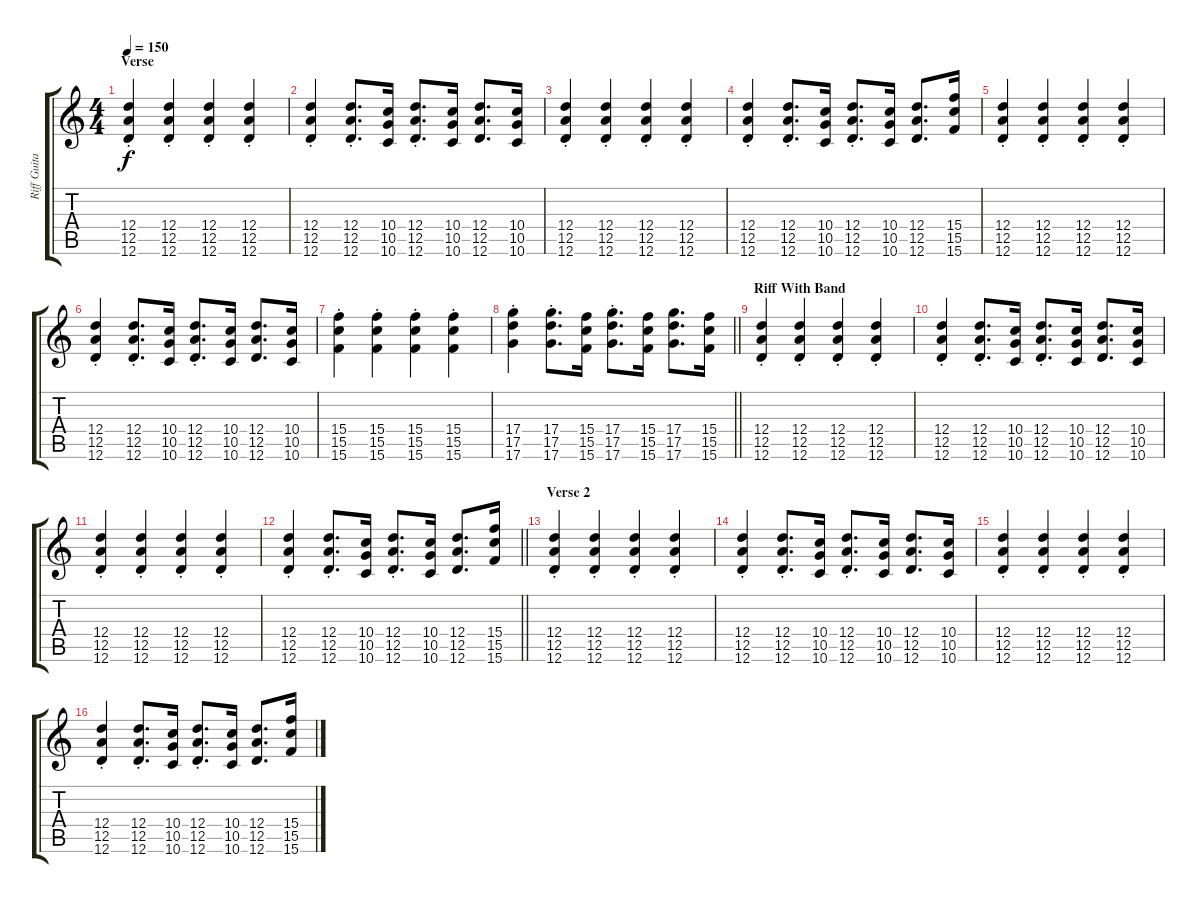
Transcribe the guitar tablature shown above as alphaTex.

\track ("Riff Guitar" "Riff Guita") {instrument distortionguitar}
\staff {score tabs}
\tuning (E4 B3 G3 D3 A2 D2) {hide}
\ts (4 4)
\section ("" "Verse")
\tempo 150
\clef g2
\ks c
(12.4{st} 12.5{st} 12.6).4{dy f} (12.4{st} 12.5{st} 12.6).4 (12.4{st} 12.5{st} 12.6).4 (12.4{st} 12.5{st} 12.6).4 |
(12.4{st} 12.5{st} 12.6).4 (12.4{st} 12.5{st} 12.6).8{d} (10.4 10.5 10.6).16 (12.4{st} 12.5{st} 12.6).8{d} (10.4 10.5 10.6).16 (12.4 12.5 12.6).8{d} (10.4 10.5 10.6).16 |
(12.4{st} 12.5{st} 12.6).4 (12.4{st} 12.5{st} 12.6).4 (12.4{st} 12.5{st} 12.6).4 (12.4{st} 12.5{st} 12.6).4 |
(12.4{st} 12.5{st} 12.6).4 (12.4{st} 12.5{st} 12.6).8{d} (10.4 10.5 10.6).16 (12.4{st} 12.5{st} 12.6).8{d} (10.4 10.5 10.6).16 (12.4 12.5 12.6).8{d} (15.4 15.5 15.6).16 |
(12.4{st} 12.5{st} 12.6).4 (12.4{st} 12.5{st} 12.6).4 (12.4{st} 12.5{st} 12.6).4 (12.4{st} 12.5{st} 12.6).4 |
(12.4{st} 12.5{st} 12.6).4 (12.4{st} 12.5{st} 12.6).8{d} (10.4 10.5 10.6).16 (12.4{st} 12.5{st} 12.6).8{d} (10.4 10.5 10.6).16 (12.4 12.5 12.6).8{d} (10.4 10.5 10.6).16 |
(15.4{st} 15.5{st} 15.6).4 (15.4{st} 15.5{st} 15.6).4 (15.4{st} 15.5{st} 15.6).4 (15.4{st} 15.5{st} 15.6).4 |
\barLineRight lightlight
(17.4{st} 17.5{st} 17.6).4 (17.4{st} 17.5{st} 17.6).8{d} (15.4 15.5 15.6).16 (17.4{st} 17.5{st} 17.6).8{d} (15.4 15.5 15.6).16 (17.4 17.5 17.6).8{d} (15.4 15.5 15.6).16 |
\section ("" "Riff With Band")
(12.4{st} 12.5{st} 12.6).4 (12.4{st} 12.5{st} 12.6).4 (12.4{st} 12.5{st} 12.6).4 (12.4{st} 12.5{st} 12.6).4 |
(12.4{st} 12.5{st} 12.6).4 (12.4{st} 12.5{st} 12.6).8{d} (10.4 10.5 10.6).16 (12.4{st} 12.5{st} 12.6).8{d} (10.4 10.5 10.6).16 (12.4 12.5 12.6).8{d} (10.4 10.5 10.6).16 |
(12.4{st} 12.5{st} 12.6).4 (12.4{st} 12.5{st} 12.6).4 (12.4{st} 12.5{st} 12.6).4 (12.4{st} 12.5{st} 12.6).4 |
\barLineRight lightlight
(12.4{st} 12.5{st} 12.6).4 (12.4{st} 12.5{st} 12.6).8{d} (10.4 10.5 10.6).16 (12.4{st} 12.5{st} 12.6).8{d} (10.4 10.5 10.6).16 (12.4 12.5 12.6).8{d} (15.4 15.5 15.6).16 |
\section ("" "Verse 2")
(12.4{st} 12.5{st} 12.6).4 (12.4{st} 12.5{st} 12.6).4 (12.4{st} 12.5{st} 12.6).4 (12.4{st} 12.5{st} 12.6).4 |
(12.4{st} 12.5{st} 12.6).4 (12.4{st} 12.5{st} 12.6).8{d} (10.4 10.5 10.6).16 (12.4{st} 12.5{st} 12.6).8{d} (10.4 10.5 10.6).16 (12.4 12.5 12.6).8{d} (10.4 10.5 10.6).16 |
(12.4{st} 12.5{st} 12.6).4 (12.4{st} 12.5{st} 12.6).4 (12.4{st} 12.5{st} 12.6).4 (12.4{st} 12.5{st} 12.6).4 |
(12.4{st} 12.5{st} 12.6).4 (12.4{st} 12.5{st} 12.6).8{d} (10.4 10.5 10.6).16 (12.4{st} 12.5{st} 12.6).8{d} (10.4 10.5 10.6).16 (12.4 12.5 12.6).8{d} (15.4 15.5 15.6).16
